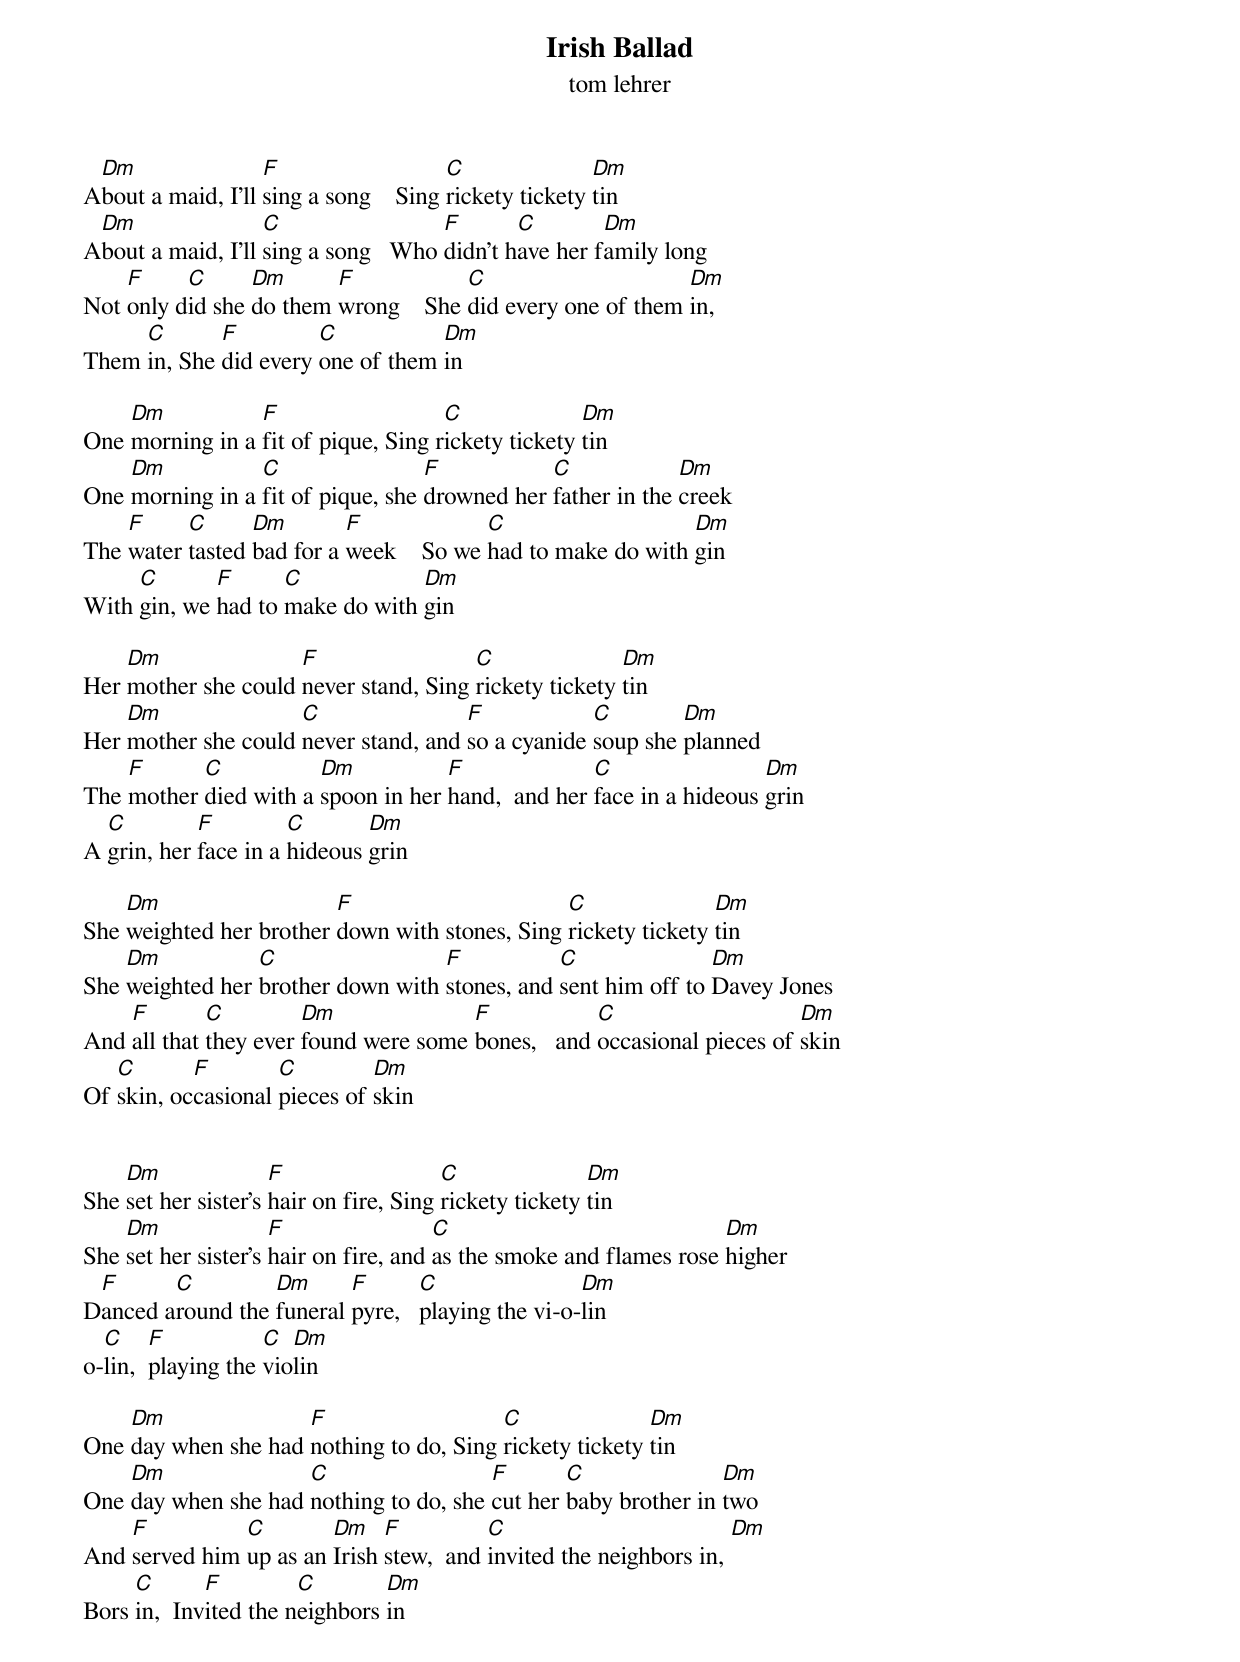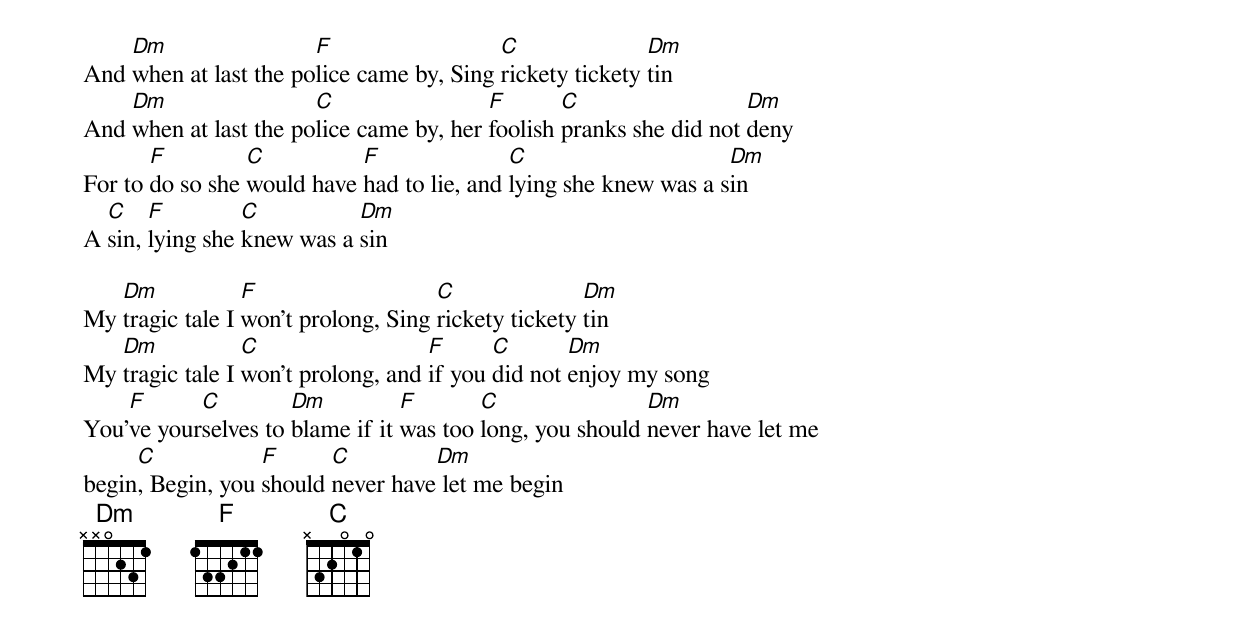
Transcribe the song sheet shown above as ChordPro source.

{title: Irish Ballad}
{subtitle: tom lehrer}

A[Dm]bout a maid, I'll [F]sing a song    Sing [C]rickety tickety [Dm]tin
A[Dm]bout a maid, I'll [C]sing a song   Who [F]didn't h[C]ave her f[Dm]amily long
Not [F]only d[C]id she [Dm]do them [F]wrong    She [C]did every one of them [Dm]in,
Them [C]in, She [F]did every [C]one of them [Dm]in

One [Dm]morning in a [F]fit of pique, Sing r[C]ickety tickety [Dm]tin
One [Dm]morning in a [C]fit of pique, she [F]drowned her [C]father in the [Dm]creek
The [F]water [C]tasted [Dm]bad for a [F]week    So we [C]had to make do with [Dm]gin
With [C]gin, we [F]had to [C]make do with [Dm]gin

Her [Dm]mother she could [F]never stand, Sing [C]rickety tickety [Dm]tin
Her [Dm]mother she could [C]never stand, and [F]so a cyanide [C]soup she [Dm]planned
The [F]mother [C]died with a [Dm]spoon in her [F]hand,  and her [C]face in a hideous [Dm]grin
A [C]grin, her [F]face in a [C]hideous [Dm]grin

She [Dm]weighted her brother [F]down with stones, Sing [C]rickety tickety [Dm]tin
She [Dm]weighted her [C]brother down with [F]stones, and [C]sent him off to [Dm]Davey Jones
And [F]all that [C]they ever [Dm]found were some [F]bones,   and [C]occasional pieces of [Dm]skin
Of [C]skin, oc[F]casional [C]pieces of [Dm]skin


She [Dm]set her sister's [F]hair on fire, Sing [C]rickety tickety [Dm]tin
She [Dm]set her sister's [F]hair on fire, and [C]as the smoke and flames rose [Dm]higher
D[F]anced a[C]round the [Dm]funeral [F]pyre,   [C]playing the vi-o-[Dm]lin
o-[C]lin,  [F]playing the [C]vio[Dm]lin

One [Dm]day when she had [F]nothing to do, Sing [C]rickety tickety [Dm]tin
One [Dm]day when she had [C]nothing to do, she [F]cut her [C]baby brother in [Dm]two
And [F]served him [C]up as an [Dm]Irish [F]stew,  and [C]invited the neighbors in, [Dm]
Bors [C]in,  Inv[F]ited the n[C]eighbors [Dm]in

And [Dm]when at last the po[F]lice came by, Sing [C]rickety tickety [Dm]tin
And [Dm]when at last the po[C]lice came by, her [F]foolish [C]pranks she did not [Dm]deny
For to [F]do so she [C]would have [F]had to lie, and [C]lying she knew was a s[Dm]in
A [C]sin, [F]lying she [C]knew was a [Dm]sin

My [Dm]tragic tale I [F]won't prolong, Sing [C]rickety tickety [Dm]tin
My [Dm]tragic tale I [C]won't prolong, and [F]if you [C]did not [Dm]enjoy my song
You'[F]ve your[C]selves to [Dm]blame if it [F]was too [C]long, you should [Dm]never have let me
begin[C], Begin, you [F]should [C]never have[Dm] let me begin
